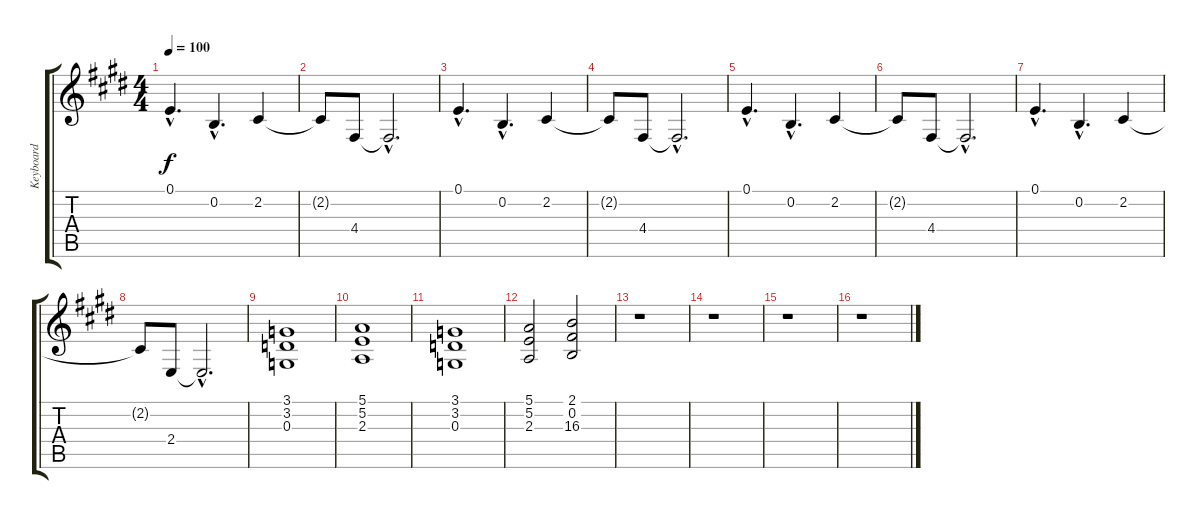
\track ("Keyboard" "Keyboard") {instrument stringensemble1}
\staff {score tabs}
\tuning (E4 B3 G3 D3 A2 E2) {hide}
\ts (4 4)
\tempo 100
\clef g2
\ks e
0.1{hac}.4{d dy f} 0.2{hac}.4{d} 2.2.4 |
2.2{t}.8 4.4.8 4.4{hac t}.2{d} |
0.1{hac}.4{d} 0.2{hac}.4{d} 2.2.4 |
2.2{t}.8 4.4.8 4.4{hac t}.2{d} |
0.1{hac}.4{d} 0.2{hac}.4{d} 2.2.4 |
2.2{t}.8 4.4.8 4.4{hac t}.2{d} |
0.1{hac}.4{d} 0.2{hac}.4{d} 2.2.4 |
2.2{t}.8 2.4.8 2.4{hac t}.2{d} |
(3.1 3.2 0.3).1 |
(5.1 5.2 2.3).1 |
(3.1 3.2 0.3).1 |
(5.1 5.2 2.3).2 (2.1 0.2 16.3).2 |
r.1 |
r.1 |
r.1 |
r.1
